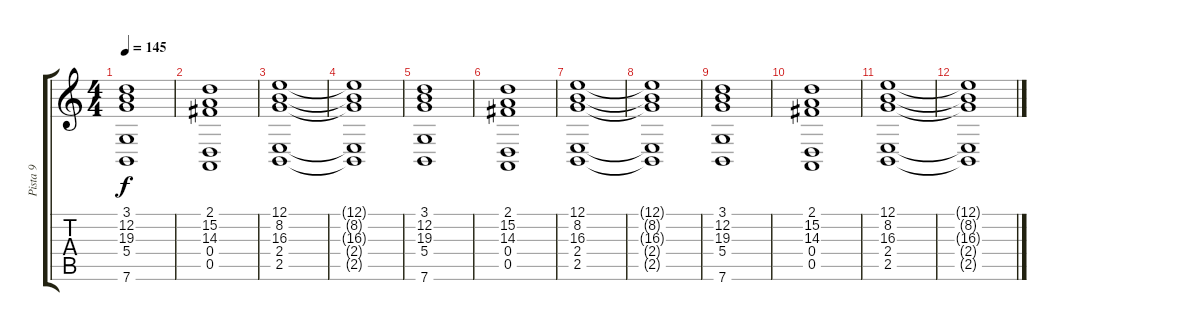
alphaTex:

\track ("Pista 9" "Pista 9") {instrument drawbarorgan}
\staff {score tabs}
\tuning (E4 B3 G3 D3 A2 E2) {hide}
\ts (4 4)
\tempo 145
\clef g2
\ks c
(3.1 12.2 19.3 5.4 7.6).1{dy f} |
(2.1 15.2 14.3 0.4 0.5).1 |
(12.1 8.2 16.3 2.4 2.5).1 |
(12.1{t} 8.2{t} 16.3{t} 2.4{t} 2.5{t}).1 |
(3.1 12.2 19.3 5.4 7.6).1 |
(2.1 15.2 14.3 0.4 0.5).1 |
(12.1 8.2 16.3 2.4 2.5).1 |
(12.1{t} 8.2{t} 16.3{t} 2.4{t} 2.5{t}).1 |
(3.1 12.2 19.3 5.4 7.6).1 |
(2.1 15.2 14.3 0.4 0.5).1 |
(12.1 8.2 16.3 2.4 2.5).1 |
(12.1{t} 8.2{t} 16.3{t} 2.4{t} 2.5{t}).1
